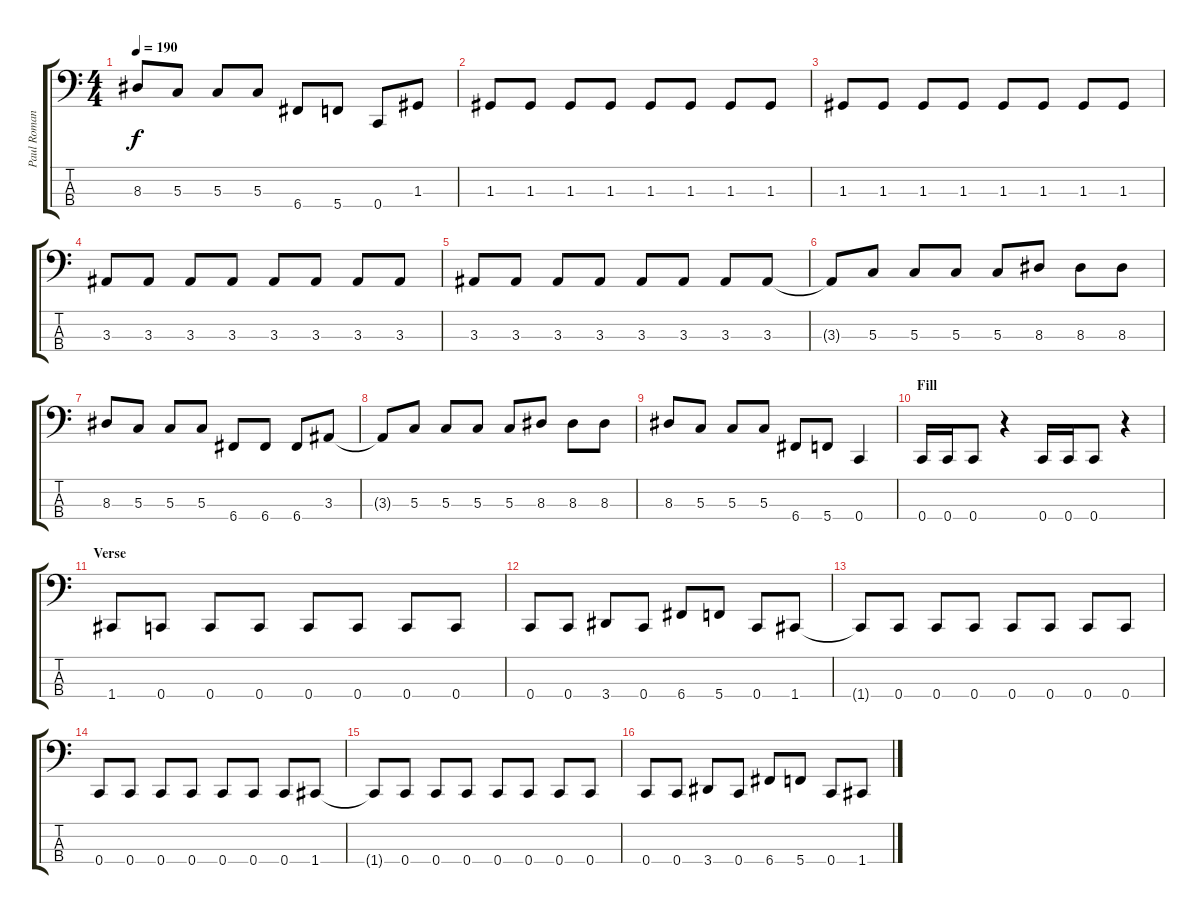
\track ("Paul Romanko" "Paul Roman") {instrument electricbasspick}
\staff {score tabs}
\tuning (F2 C2 G1 C1) {hide}
\ts (4 4)
\tempo 190
\clef f4
\ks c
8.3.8{dy f} 5.3.8 5.3.8 5.3.8 6.4.8 5.4.8 0.4.8 1.3.8 |
1.3.8 1.3.8 1.3.8 1.3.8 1.3.8 1.3.8 1.3.8 1.3.8 |
1.3.8 1.3.8 1.3.8 1.3.8 1.3.8 1.3.8 1.3.8 1.3.8 |
3.3.8 3.3.8 3.3.8 3.3.8 3.3.8 3.3.8 3.3.8 3.3.8 |
3.3.8 3.3.8 3.3.8 3.3.8 3.3.8 3.3.8 3.3.8 3.3.8 |
3.3{t}.8 5.3.8 5.3.8 5.3.8 5.3.8 8.3.8 8.3.8 8.3.8 |
8.3.8 5.3.8 5.3.8 5.3.8 6.4.8 6.4.8 6.4.8 3.3.8 |
3.3{t}.8 5.3.8 5.3.8 5.3.8 5.3.8 8.3.8 8.3.8 8.3.8 |
8.3.8 5.3.8 5.3.8 5.3.8 6.4.8 5.4.8 0.4.4 |
\section ("" "Fill")
0.4.16 0.4.16 0.4.8 r.4 0.4.16 0.4.16 0.4.8 r.4 |
\section ("" "Verse")
1.4.8 0.4.8 0.4.8 0.4.8 0.4.8 0.4.8 0.4.8 0.4.8 |
0.4.8 0.4.8 3.4.8 0.4.8 6.4.8 5.4.8 0.4.8 1.4.8 |
1.4{t}.8 0.4.8 0.4.8 0.4.8 0.4.8 0.4.8 0.4.8 0.4.8 |
0.4.8 0.4.8 0.4.8 0.4.8 0.4.8 0.4.8 0.4.8 1.4.8 |
1.4{t}.8 0.4.8 0.4.8 0.4.8 0.4.8 0.4.8 0.4.8 0.4.8 |
0.4.8 0.4.8 3.4.8 0.4.8 6.4.8 5.4.8 0.4.8 1.4.8
